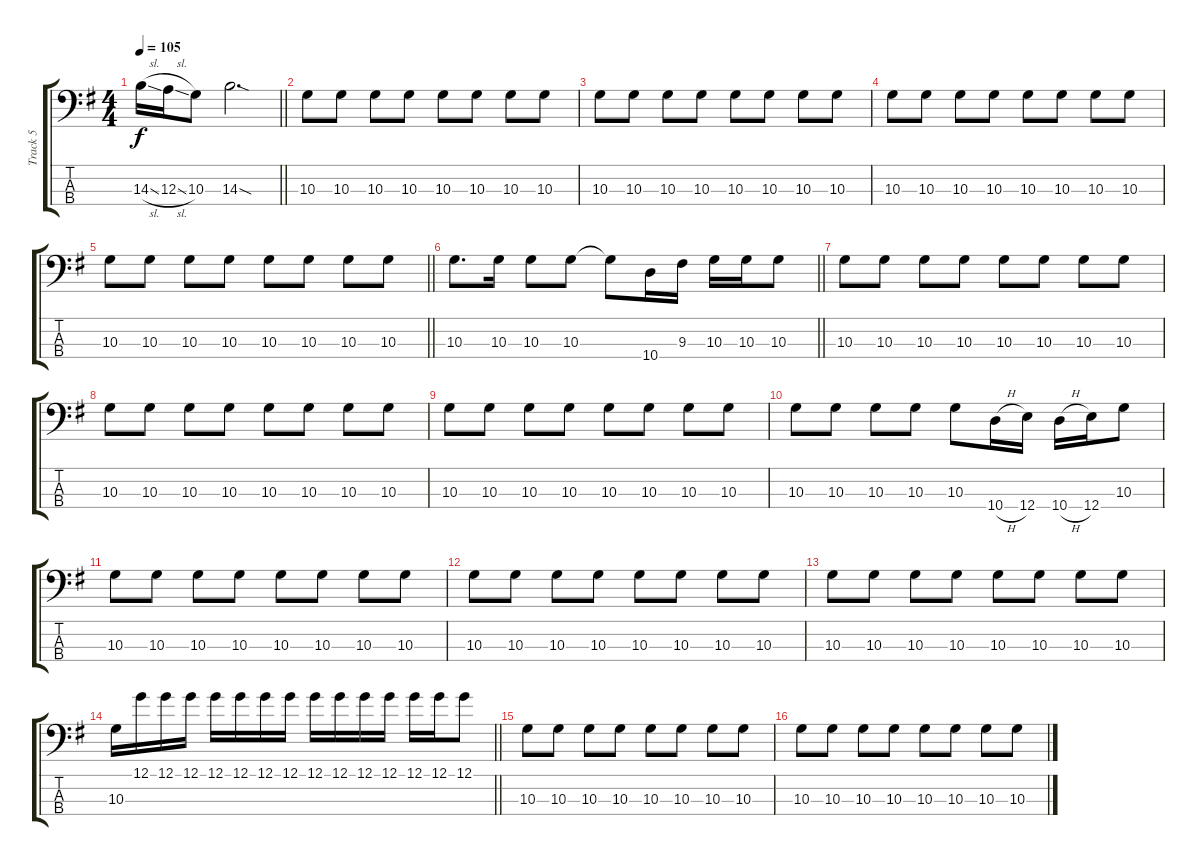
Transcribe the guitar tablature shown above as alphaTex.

\track ("Track 5" "Track 5") {instrument electricbassfinger}
\staff {score tabs}
\tuning (G2 D2 A1 E1) {hide}
\ts (4 4)
\tempo 105
\clef f4
\barLineRight lightlight
\ks g
14.3{sl}.16{dy f} 12.3{sl}.16 10.3.8 14.3{sod}.2{d} |
10.3.8 10.3.8 10.3.8 10.3.8 10.3.8 10.3.8 10.3.8 10.3.8 |
10.3.8 10.3.8 10.3.8 10.3.8 10.3.8 10.3.8 10.3.8 10.3.8 |
10.3.8 10.3.8 10.3.8 10.3.8 10.3.8 10.3.8 10.3.8 10.3.8 |
\barLineRight lightlight
10.3.8 10.3.8 10.3.8 10.3.8 10.3.8 10.3.8 10.3.8 10.3.8 |
\barLineRight lightlight
10.3.8{d} 10.3.16 10.3.8 10.3.8 10.3{t}.8 10.4.16 9.3.16 10.3.16 10.3.16 10.3.8 |
10.3.8 10.3.8 10.3.8 10.3.8 10.3.8 10.3.8 10.3.8 10.3.8 |
10.3.8 10.3.8 10.3.8 10.3.8 10.3.8 10.3.8 10.3.8 10.3.8 |
10.3.8 10.3.8 10.3.8 10.3.8 10.3.8 10.3.8 10.3.8 10.3.8 |
10.3.8 10.3.8 10.3.8 10.3.8 10.3.8 10.4{h}.16 12.4.16 10.4{h}.16 12.4.16 10.3.8 |
10.3.8 10.3.8 10.3.8 10.3.8 10.3.8 10.3.8 10.3.8 10.3.8 |
10.3.8 10.3.8 10.3.8 10.3.8 10.3.8 10.3.8 10.3.8 10.3.8 |
10.3.8 10.3.8 10.3.8 10.3.8 10.3.8 10.3.8 10.3.8 10.3.8 |
\barLineRight lightlight
10.3.16 12.1.16 12.1.16 12.1.16 12.1.16 12.1.16 12.1.16 12.1.16 12.1.16 12.1.16 12.1.16 12.1.16 12.1.16 12.1.16 12.1.8 |
10.3.8 10.3.8 10.3.8 10.3.8 10.3.8 10.3.8 10.3.8 10.3.8 |
10.3.8 10.3.8 10.3.8 10.3.8 10.3.8 10.3.8 10.3.8 10.3.8
